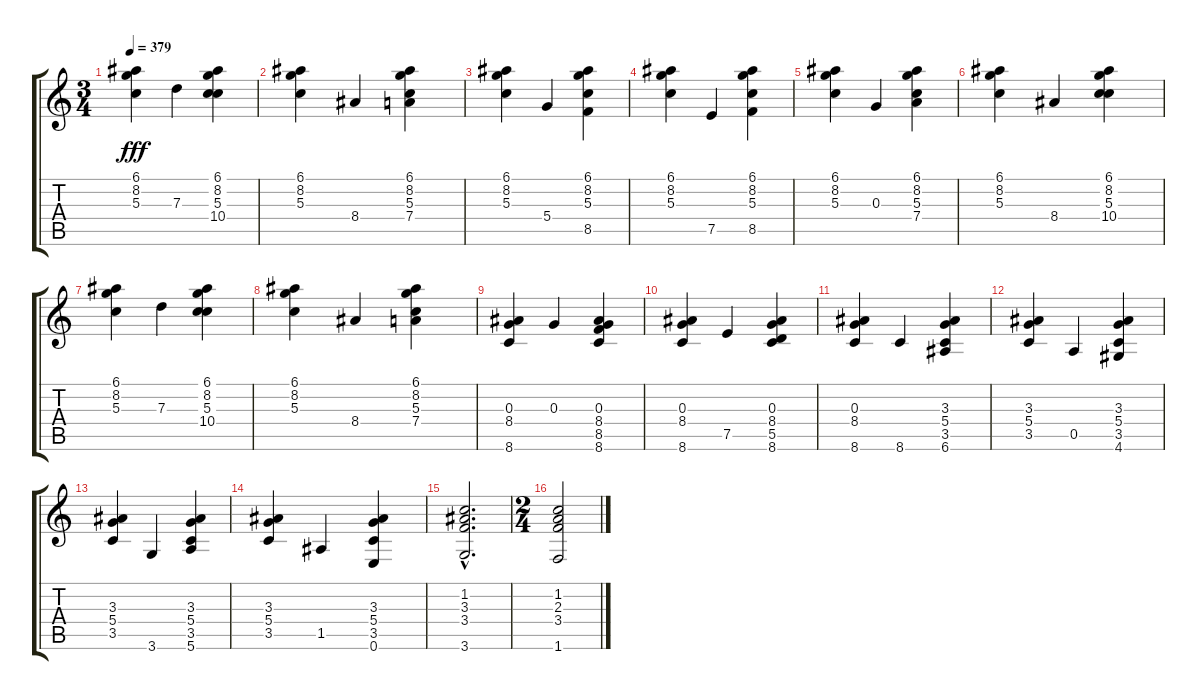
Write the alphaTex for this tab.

\track "" {instrument acousticguitarnylon}
\staff {score tabs}
\tuning (E4 B3 G3 D3 A2 E2) {hide}
\ts (3 4)
\tempo 379
\clef g2
\ks c
(6.1 8.2 5.3).4{dy fff} 7.3.4 (6.1 8.2 5.3 10.4).4 |
(6.1 8.2 5.3).4 8.4.4 (6.1 8.2 5.3 7.4).4 |
(6.1 8.2 5.3).4 5.4.4 (6.1 8.2 5.3 8.5).4 |
(6.1 8.2 5.3).4 7.5.4 (6.1 8.2 5.3 8.5).4 |
(6.1 8.2 5.3).4 0.3.4 (6.1 8.2 5.3 7.4).4 |
(6.1 8.2 5.3).4 8.4.4 (6.1 8.2 5.3 10.4).4 |
(6.1 8.2 5.3).4 7.3.4 (6.1 8.2 5.3 10.4).4 |
(6.1 8.2 5.3).4 8.4.4 (6.1 8.2 5.3 7.4).4 |
(0.3 8.4 8.6).4 0.3.4 (0.3 8.4 8.5 8.6).4 |
(0.3 8.4 8.6).4 7.5.4 (0.3 8.4 5.5 8.6).4 |
(0.3 8.4 8.6).4 8.6.4 (3.3 5.4 3.5 6.6).4 |
(3.3 5.4 3.5).4 0.5.4 (3.3 5.4 3.5 4.6).4 |
(3.3 5.4 3.5).4 3.6.4 (3.3 5.4 3.5 5.6).4 |
(3.3 5.4 3.5).4 1.5.4 (3.3 5.4 3.5 0.6).4 |
(1.2{hac} 3.3{hac} 3.4{hac} 3.6{hac}).2{d} |
\ts (2 4)
(1.2 2.3 3.4 1.6).2
